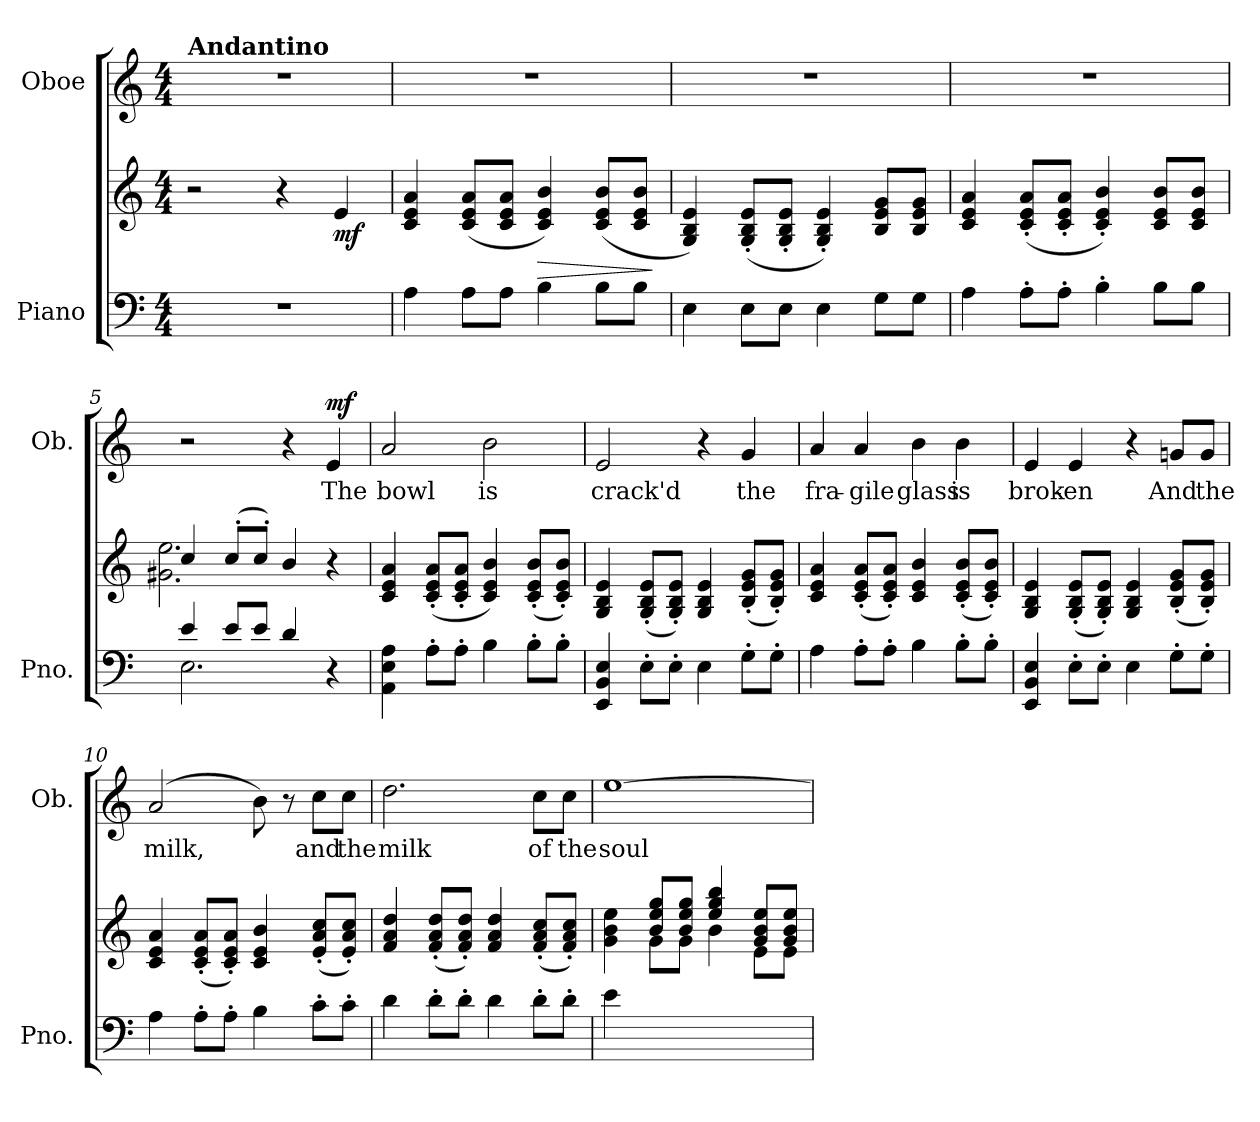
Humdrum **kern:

**kern	**kern	**dynam	**kern	**text	**dynam
*part2	*part2	*part2	*part1	*part1	*part1
*staff3	*staff2	*staff2/3	*staff1	*staff1	*staff1
*I"Piano	*	*	*I"Oboe	*	*
*I'Pno.	*	*	*I'Ob.	*	*
*clefF4	*clefG2	*	*clefG2	*	*
*k[]	*k[]	*	*k[]	*	*
*M4/4	*M4/4	*	*M4/4	*	*
=1	=1	=1	=1	=1	=1
!	!	!	!LO:TX:a:B:t=Andantino	!	!
1r	2r	.	1r	.	.
.	4r	.	.	.	.
!	!	!LO:DY:b	!	!	!
.	4e/	mf	.	.	.
=2	=2	=2	=2	=2	=2
4A\	4c/ 4e/ 4a/	.	1r	.	.
8A\L	(8c/ 8e/ 8a/L	.	.	.	.
8A\J	8c/ 8e/ 8a/J	.	.	.	.
!	!	!LO:HP:b	!	!	!
4B\	4c/ 4e/ 4b/)	>	.	.	.
8B\L	(8c/ 8e/ 8b/L	.	.	.	.
8B\J	8c/ 8e/ 8b/J	.	.	.	.
.	.	]	.	.	.
=3	=3	=3	=3	=3	=3
4E\	4G/ 4B/ 4e/)	.	1r	.	.
8E\L	(8G/' 8B/' 8e/'L	.	.	.	.
8E\J	8G/' 8B/' 8e/'J	.	.	.	.
4E\	4G/' 4B/' 4e/')	.	.	.	.
8G\L	8B/ 8e/ 8g/L	.	.	.	.
8G\J	8B/ 8e/ 8g/J	.	.	.	.
=4	=4	=4	=4	=4	=4
4A\	4c/ 4e/ 4a/	.	1r	.	.
8A'\L	(8c/' 8e/' 8a/'L	.	.	.	.
8A'\J	8c/' 8e/' 8a/'J	.	.	.	.
4B'\	4c/' 4e/' 4b/')	.	.	.	.
8B\L	8c/ 8e/ 8b/L	.	.	.	.
8B\J	8c/ 8e/ 8b/J	.	.	.	.
=5	=5	=5	=5	=5	=5
*^	*^	*	*	*	*
4e/	2.E\	4cc/	2.g#X\ 2.ee\	.	2r	.	.
8e/L	.	(8cc'/L	.	.	.	.	.
8e/J	.	8cc'/J)	.	.	.	.	.
4d/	.	4b/	.	.	4r	.	.
!	!	!	!	!	!	!LO:LY:b	!LO:DY:a
4r	4ryy	4r	4ryy	.	4e/	The	mf
!!LO:LB:g=z
=6	=6	=6	=6	=6	=6	=6	=6
!	!	!	!	!	!	!LO:LY:b	!
*v	*v	*	*	*	*	*	*
*	*v	*v	*	*	*	*
4AA\ 4E\ 4A\	4c/ 4e/ 4a/	.	2a/	bowl	.
8A'\L	(8c/' 8e/' 8a/'L	.	.	.	.
8A'\J	8c/' 8e/' 8a/'J	.	.	.	.
!	!	!	!	!LO:LY:b	!
4B\	4c/ 4e/ 4b/)	.	2b\	is	.
8B'\L	(8c/' 8e/' 8b/'L	.	.	.	.
8B'\J	8c/' 8e/' 8b/'J)	.	.	.	.
=7	=7	=7	=7	=7	=7
!	!	!	!	!LO:LY:b	!
4EE/ 4BB/ 4E/	4G/ 4B/ 4e/	.	2e/	crack'd	.
8E'\L	(8G/' 8B/' 8e/'L	.	.	.	.
8E'\J	8G/' 8B/' 8e/'J)	.	.	.	.
4E\	4G/ 4B/ 4e/	.	4r	.	.
!	!	!	!	!LO:LY:b	!
8G'\L	(8B/' 8e/' 8g/'L	.	4g/	the	.
8G'\J	8B/' 8e/' 8g/'J)	.	.	.	.
=8	=8	=8	=8	=8	=8
!	!	!	!	!LO:LY:b	!
4A\	4c/ 4e/ 4a/	.	4a/	fra-	.
!	!	!	!	!LO:LY:b	!
8A'\L	(8c/' 8e/' 8a/'L	.	4a/	-gile	.
8A'\J	8c/' 8e/' 8a/'J)	.	.	.	.
!	!	!	!	!LO:LY:b	!
4B\	4c/ 4e/ 4b/	.	4b\	glass	.
!	!	!	!	!LO:LY:b	!
8B'\L	(8c/' 8e/' 8b/'L	.	4b\	is	.
8B'\J	8c/' 8e/' 8b/'J)	.	.	.	.
=9	=9	=9	=9	=9	=9
!	!	!	!	!LO:LY:b	!
4EE/ 4BB/ 4E/	4G/ 4B/ 4e/	.	4e/	brok-	.
!	!	!	!	!LO:LY:b	!
8E'\L	(8G/' 8B/' 8e/'L	.	4e/	-en	.
8E'\J	8G/' 8B/' 8e/'J)	.	.	.	.
4E\	4G/ 4B/ 4e/	.	4r	.	.
!	!	!	!	!LO:LY:b	!
8G'\L	(8B/' 8e/' 8g/'L	.	8gn/L	And	.
!	!	!	!	!LO:LY:b	!
8G'\J	8B/' 8e/' 8g/'J)	.	8g/J	the	.
!!LO:LB:g=z
=10	=10	=10	=10	=10	=10
!	!	!	!	!LO:LY:b	!
4A\	4c/ 4e/ 4a/	.	(2a/	milk,	.
8A'\L	(8c/' 8e/' 8a/'L	.	.	.	.
8A'\J	8c/' 8e/' 8a/'J)	.	.	.	.
4B\	4c/ 4e/ 4b/	.	8b\)	.	.
.	.	.	8r	.	.
!	!	!	!	!LO:LY:b	!
8c'\L	(8e/' 8a/' 8cc/'L	.	8cc\L	and	.
!	!	!	!	!LO:LY:b	!
8c'\J	8e/' 8a/' 8cc/'J)	.	8cc\J	the	.
=11	=11	=11	=11	=11	=11
!	!	!	!	!LO:LY:b	!
4d\	4f/ 4a/ 4dd/	.	2.dd\	milk	.
8d'\L	(8f/' 8a/' 8dd/'L	.	.	.	.
8d'\J	8f/' 8a/' 8dd/'J)	.	.	.	.
4d\	4f/ 4a/ 4dd/	.	.	.	.
!	!	!	!	!LO:LY:b	!
8d'\L	(8f/' 8a/' 8cc/'L	.	8cc\L	of	.
!	!	!	!	!LO:LY:b	!
8d'\J	8f/' 8a/' 8cc/'J)	.	8cc\J	the	.
=12	=12	=12	=12	=12	=12
*	*^	*	*	*	*
!	!	!	!	!	!LO:LY:b	!
4e\	4g\ 4b\ 4ee\	4ryy	.	[1ee	soul	.
2.ryy	8b/ 8ee/ 8gg/L	8g\L	.	.	.	.
.	8b/ 8ee/ 8gg/J	8g\J	.	.	.	.
.	4ee/ 4gg/ 4bb/	4b\	.	.	.	.
.	8g/ 8b/ 8ee/L	8e\L	.	.	.	.
.	8g/ 8b/ 8ee/J	8e\J	.	.	.	.
*	*v	*v	*	*	*	*
=	=	=	=	=	=
*-	*-	*-	*-	*-	*-
